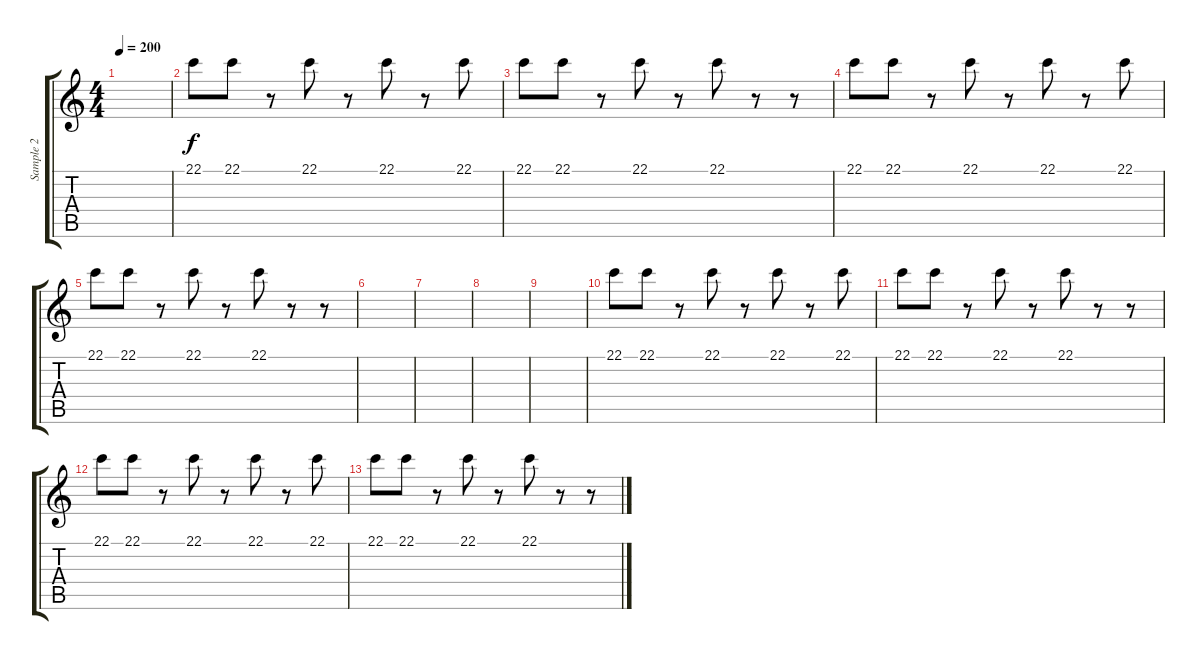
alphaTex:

\track ("Sample 2" "Sample 2") {instrument lead5charang}
\staff {score tabs}
\tuning (D4 A3 F3 C3 G2 C2) {hide}
\ts (4 4)
\tempo 200
\clef g2
\ks c
|
22.1.8 22.1.8 r.8 22.1.8 r.8 22.1.8 r.8 22.1.8 |
22.1.8 22.1.8 r.8 22.1.8 r.8 22.1.8 r.8 r.8 |
22.1.8 22.1.8 r.8 22.1.8 r.8 22.1.8 r.8 22.1.8 |
22.1.8 22.1.8 r.8 22.1.8 r.8 22.1.8 r.8 r.8 |
|
|
|
|
22.1.8 22.1.8 r.8 22.1.8 r.8 22.1.8 r.8 22.1.8 |
22.1.8 22.1.8 r.8 22.1.8 r.8 22.1.8 r.8 r.8 |
22.1.8 22.1.8 r.8 22.1.8 r.8 22.1.8 r.8 22.1.8 |
22.1.8 22.1.8 r.8 22.1.8 r.8 22.1.8 r.8 r.8
